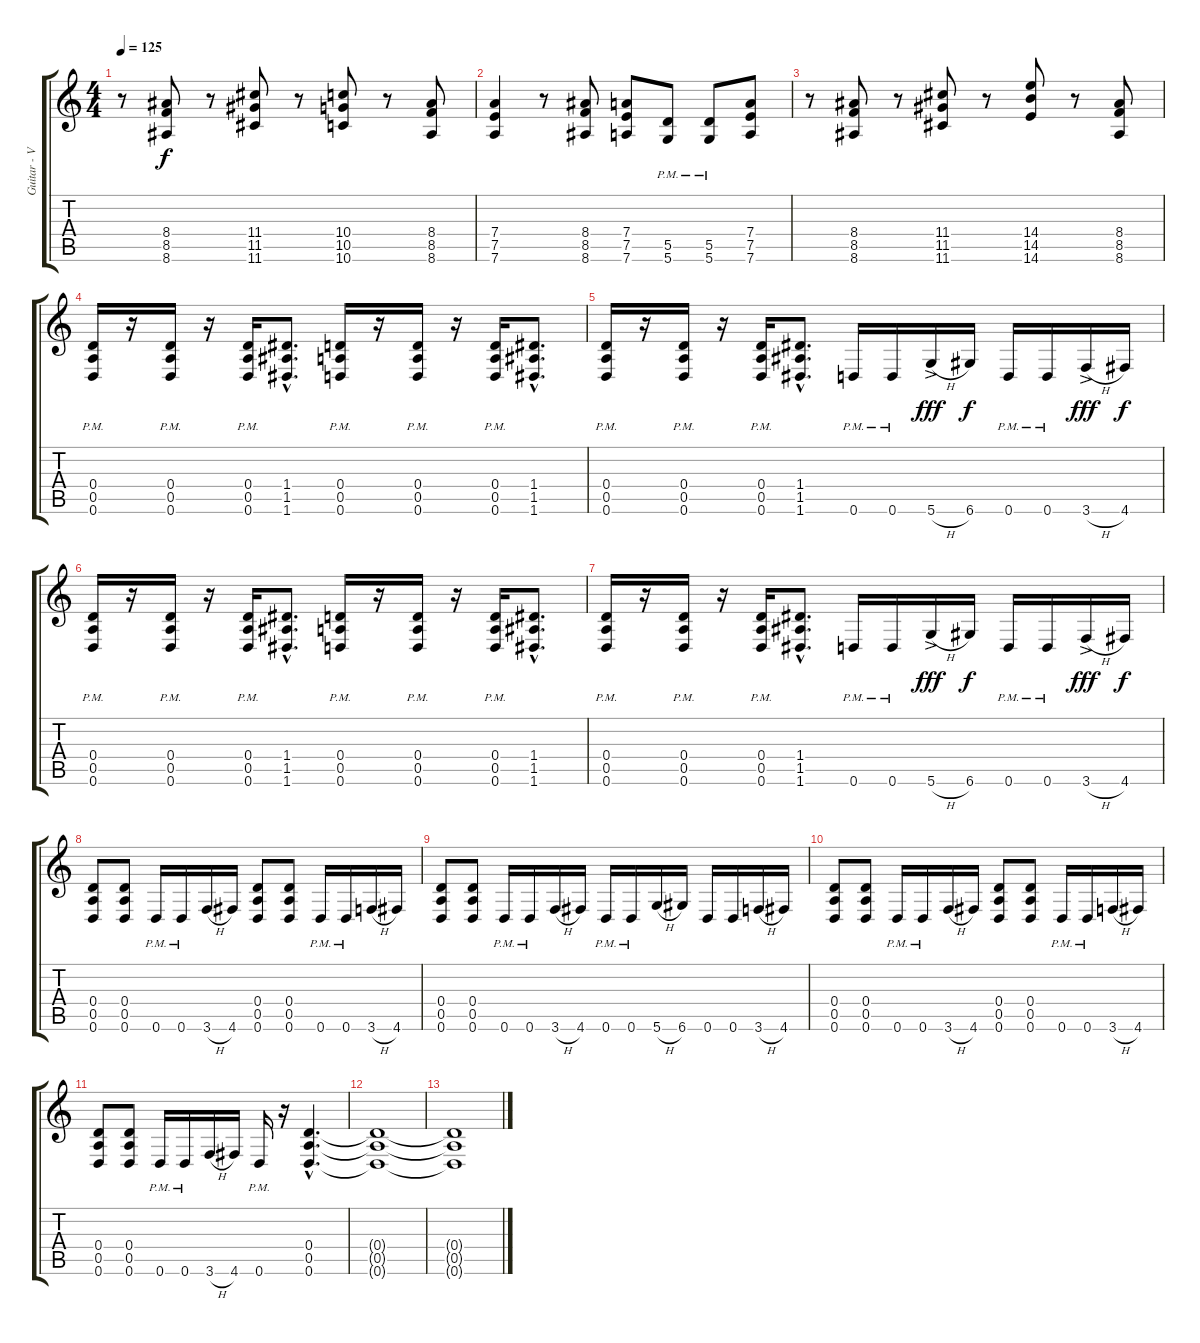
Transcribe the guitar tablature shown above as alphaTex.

\track ("Guitar - Vince" "Guitar - V") {instrument distortionguitar}
\staff {score tabs}
\tuning (E4 B3 G3 D3 A2 D2) {hide}
\ts (4 4)
\tempo 125
\clef g2
\ks c
r.8{dy f} (8.4 8.5 8.6).8 r.8 (11.4 11.5 11.6).8 r.8 (10.4 10.5 10.6).8 r.8 (8.4 8.5 8.6).8 |
(7.4 7.5 7.6).4 r.8 (8.4 8.5 8.6).8 (7.4 7.5 7.6).8 (5.5{pm} 5.6{pm}).8 (5.5{pm} 5.6{pm}).8 (7.4 7.5 7.6).8 |
r.8 (8.4 8.5 8.6).8 r.8 (11.4 11.5 11.6).8 r.8 (14.4 14.5 14.6).8 r.8 (8.4 8.5 8.6).8 |
(0.4{pm} 0.5 0.6).16 r.16 (0.4{pm} 0.5 0.6).16 r.16 (0.4{pm} 0.5 0.6).16 (1.4{hac} 1.5{hac} 1.6{hac}).8{d} (0.4{pm} 0.5 0.6).16 r.16 (0.4{pm} 0.5 0.6).16 r.16 (0.4{pm} 0.5 0.6).16 (1.4{hac} 1.5{hac} 1.6{hac}).8{d} |
(0.4{pm} 0.5 0.6).16 r.16 (0.4{pm} 0.5 0.6).16 r.16 (0.4{pm} 0.5 0.6).16 (1.4{hac} 1.5{hac} 1.6{hac}).8{d} 0.6{pm}.16 0.6{pm}.16 5.6{h ac}.16{dy fff} 6.6.16{dy f} 0.6{pm}.16 0.6{pm}.16 3.6{h ac}.16{dy fff} 4.6.16{dy f} |
(0.4{pm} 0.5 0.6).16 r.16 (0.4{pm} 0.5 0.6).16 r.16 (0.4{pm} 0.5 0.6).16 (1.4{hac} 1.5{hac} 1.6{hac}).8{d} (0.4{pm} 0.5 0.6).16 r.16 (0.4{pm} 0.5 0.6).16 r.16 (0.4{pm} 0.5 0.6).16 (1.4{hac} 1.5{hac} 1.6{hac}).8{d} |
(0.4{pm} 0.5 0.6).16 r.16 (0.4{pm} 0.5 0.6).16 r.16 (0.4{pm} 0.5 0.6).16 (1.4{hac} 1.5{hac} 1.6{hac}).8{d} 0.6{pm}.16 0.6{pm}.16 5.6{h ac}.16{dy fff} 6.6.16{dy f} 0.6{pm}.16 0.6{pm}.16 3.6{h ac}.16{dy fff} 4.6.16{dy f} |
(0.4 0.5 0.6).8 (0.4 0.5 0.6).8 0.6{pm}.16 0.6{pm}.16 3.6{h}.16 4.6.16 (0.4 0.5 0.6).8 (0.4 0.5 0.6).8 0.6{pm}.16 0.6{pm}.16 3.6{h}.16 4.6.16 |
(0.4 0.5 0.6).8 (0.4 0.5 0.6).8 0.6{pm}.16 0.6{pm}.16 3.6{h}.16 4.6.16 0.6{pm}.16 0.6{pm}.16 5.6{h}.16 6.6.16 0.6.16 0.6.16 3.6{h}.16 4.6.16 |
(0.4 0.5 0.6).8 (0.4 0.5 0.6).8 0.6{pm}.16 0.6{pm}.16 3.6{h}.16 4.6.16 (0.4 0.5 0.6).8 (0.4 0.5 0.6).8 0.6{pm}.16 0.6{pm}.16 3.6{h}.16 4.6.16 |
(0.4 0.5 0.6).8 (0.4 0.5 0.6).8 0.6{pm}.16 0.6{pm}.16 3.6{h}.16 4.6.16 0.6{pm}.16 r.16 (0.4{hac} 0.5{hac} 0.6{hac}).4{d} |
(0.4{t} 0.5{t} 0.6{t}).1 |
(0.4{t} 0.5{t} 0.6{t}).1
